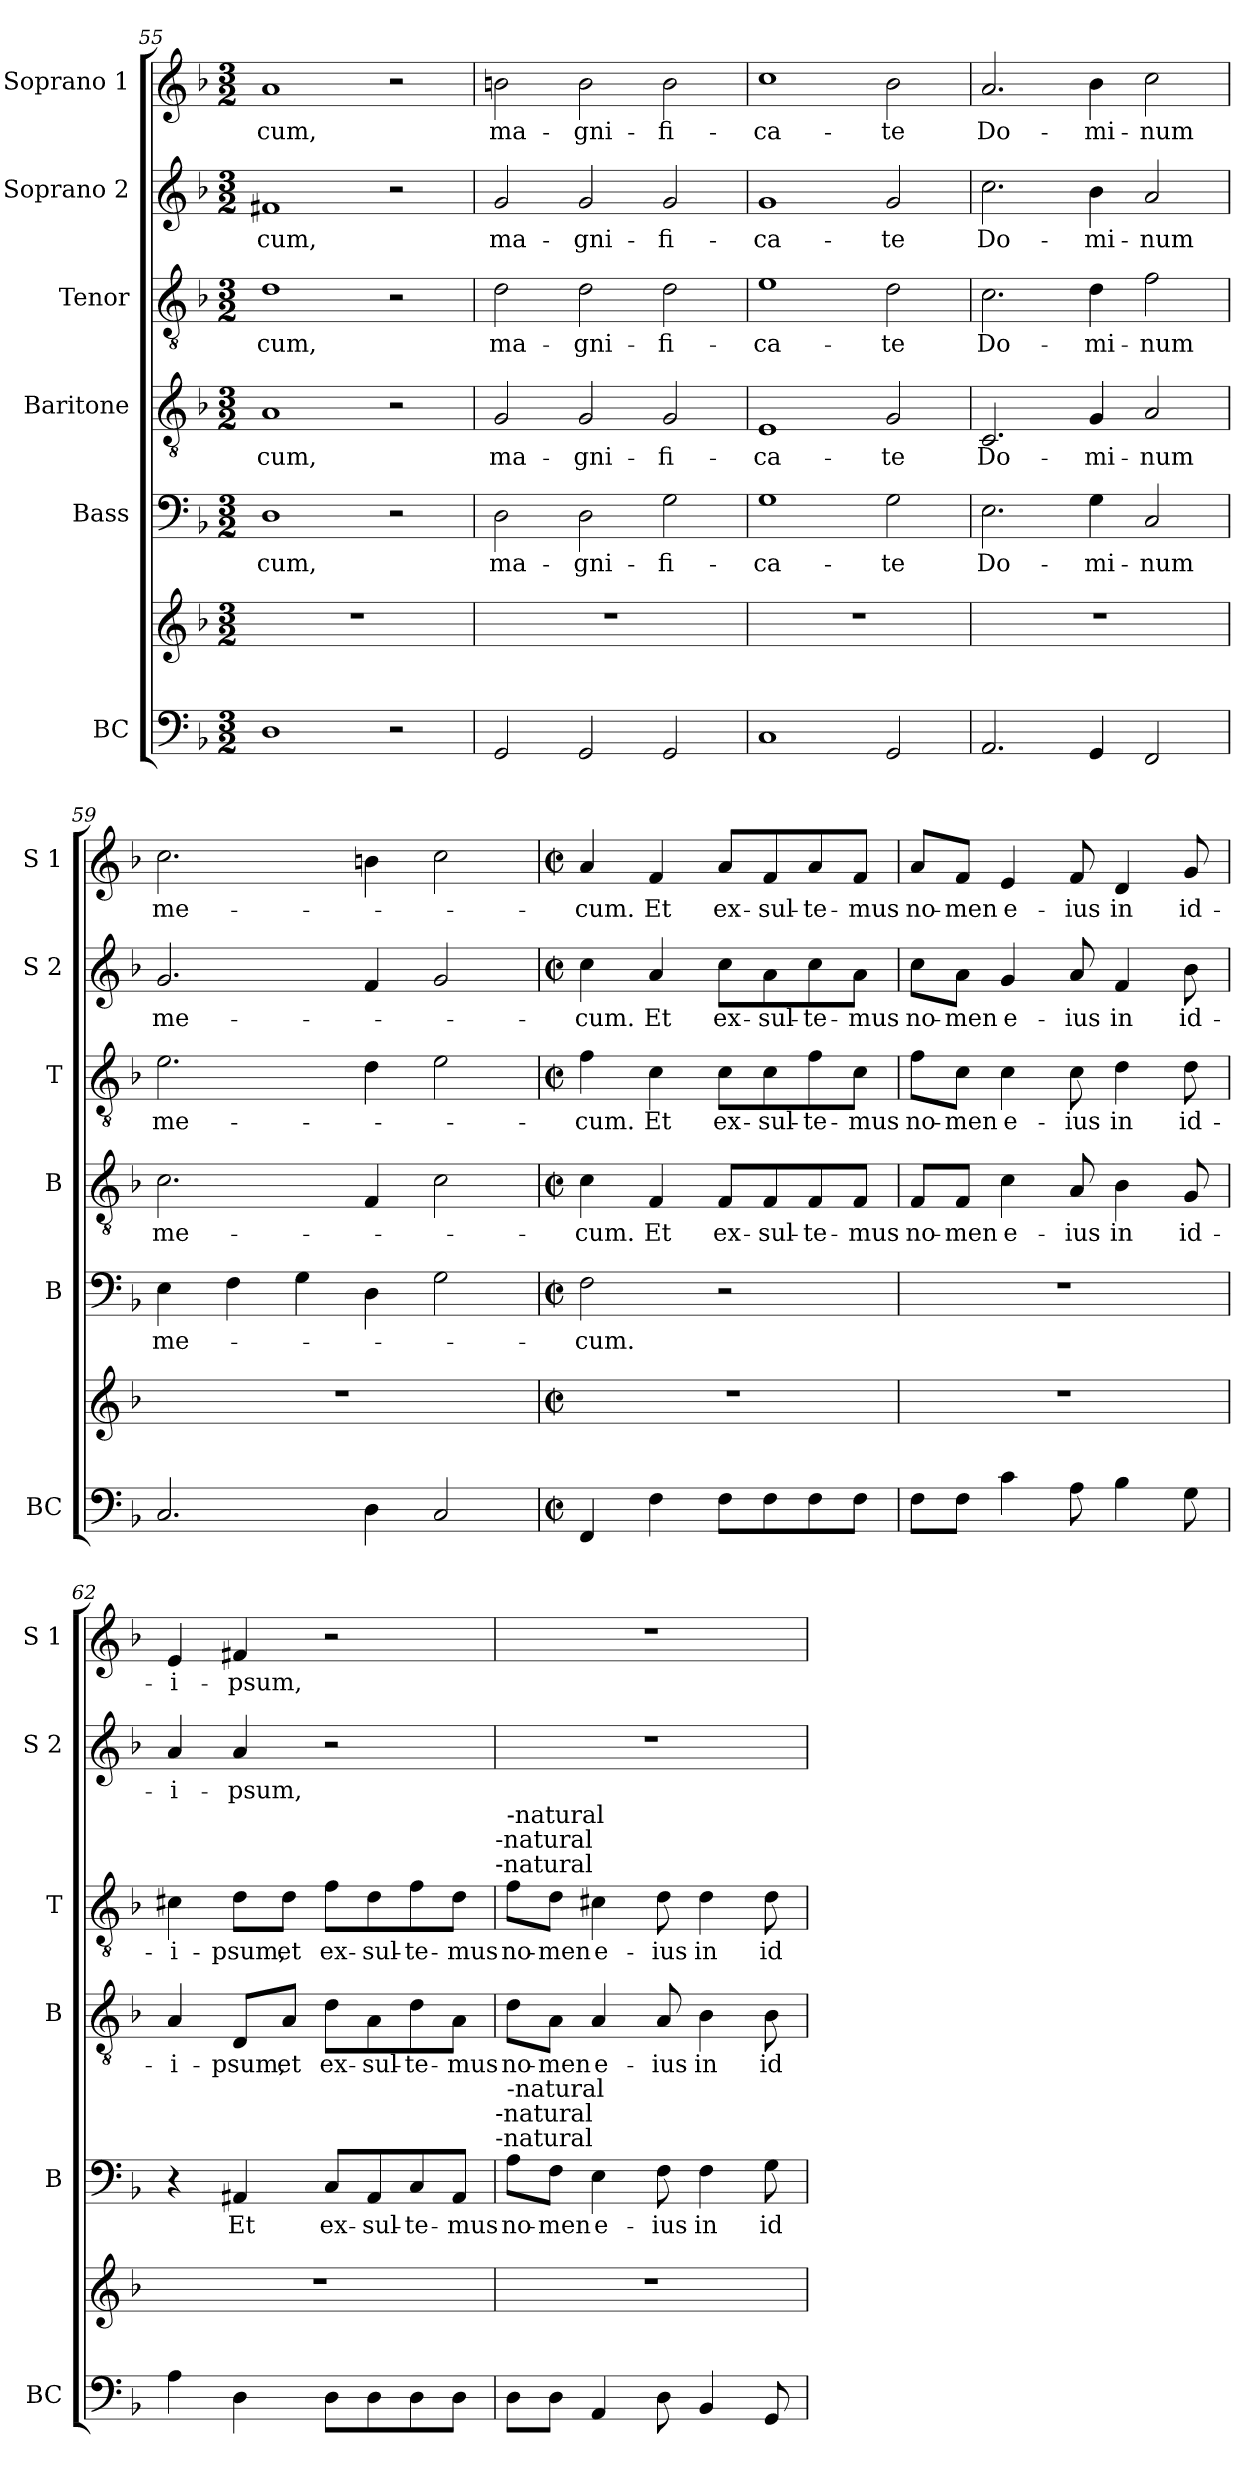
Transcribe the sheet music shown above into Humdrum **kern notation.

**kern	**kern	**kern	**text	**kern	**text	**kern	**text	**kern	**text	**kern	**text
*part6	*part6	*part5	*part5	*part4	*part4	*part3	*part3	*part2	*part2	*part1	*part1
*staff7	*staff6	*staff5	*staff5	*staff4	*staff4	*staff3	*staff3	*staff2	*staff2	*staff1	*staff1
*I"BC	*	*I"Bass	*	*I"Baritone	*	*I"Tenor	*	*I"Soprano 2	*	*I"Soprano 1	*
*I'BC	*	*I'B	*	*I'B	*	*I'T	*	*I'S 2	*	*I'S 1	*
*clefF4	*clefG2	*clefF4	*	*clefGv2	*	*clefGv2	*	*clefG2	*	*clefG2	*
*k[b-]	*k[b-]	*k[b-]	*	*k[b-]	*	*k[b-]	*	*k[b-]	*	*k[b-]	*
*F:	*F:	*F:	*	*F:	*	*F:	*	*F:	*	*F:	*
*M3/2	*M3/2	*M3/2	*	*M3/2	*	*M3/2	*	*M3/2	*	*M3/2	*
=55	=55	=55	=55	=55	=55	=55	=55	=55	=55	=55	=55
1D	1.r	1D	-cum,	1A	-cum,	1d	-cum,	1f#X	-cum,	1a	-cum,
2r	.	2r	.	2r	.	2r	.	2r	.	2r	.
=56	=56	=56	=56	=56	=56	=56	=56	=56	=56	=56	=56
2GG/	1.r	2D\	ma-	2G/	ma-	2d\	ma-	2g/	ma-	2bn\	ma-
2GG/	.	2D\	-gni-	2G/	-gni-	2d\	-gni-	2g/	-gni-	2b\	-gni-
2GG/	.	2G\	-fi-	2G/	-fi-	2d\	-fi-	2g/	-fi-	2b\	-fi-
=57	=57	=57	=57	=57	=57	=57	=57	=57	=57	=57	=57
1C	1.r	1G	-ca-	1E	-ca-	1e	-ca-	1g	-ca-	1cc	-ca-
2GG/	.	2G\	-te	2G/	-te	2d\	-te	2g/	-te	2b-\	-te
=58	=58	=58	=58	=58	=58	=58	=58	=58	=58	=58	=58
2.AA/	1.r	2.E\	Do-	2.C/	Do-	2.c\	Do-	2.cc\	Do-	2.a/	Do-
4GG/	.	4G\	-mi-	4G/	-mi-	4d\	-mi-	4b-\	-mi-	4b-\	-mi-
2FF/	.	2C/	-num	2A/	-num	2f\	-num	2a/	-num	2cc\	-num
!!LO:PB:g=z
=59	=59	=59	=59	=59	=59	=59	=59	=59	=59	=59	=59
2.C/	1.r	4E\	me-	2.c\	me-	2.e\	me-	2.g/	me-	2.cc\	me-
.	.	4F\	.	.	.	.	.	.	.	.	.
.	.	4G\	.	.	.	.	.	.	.	.	.
4D\	.	4D\	.	4F/	.	4d\	.	4f/	.	4bn\	.
2C/	.	2G\	.	2c\	.	2e\	.	2g/	.	2cc\	.
=60	=60	=60	=60	=60	=60	=60	=60	=60	=60	=60	=60
*M2/2	*M2/2	*M2/2	*	*M2/2	*	*M2/2	*	*M2/2	*	*M2/2	*
*met(c|)	*met(c|)	*met(c|)	*	*met(c|)	*	*met(c|)	*	*met(c|)	*	*met(c|)	*
4FF/	1r	2F\	-cum.	4c\	-cum.	4f\	-cum.	4cc\	-cum.	4a/	-cum.
4F\	.	.	.	4F/	Et	4c\	Et	4a/	Et	4f/	Et
8F\L	.	2r	.	8F/L	ex-	8c\L	ex-	8cc\L	ex-	8a/L	ex-
8F\	.	.	.	8F/	-sul-	8c\	-sul-	8a\	-sul-	8f/	-sul-
8F\	.	.	.	8F/	-te-	8f\	-te-	8cc\	-te-	8a/	-te-
8F\J	.	.	.	8F/J	-mus	8c\J	-mus	8a\J	-mus	8f/J	-mus
=61	=61	=61	=61	=61	=61	=61	=61	=61	=61	=61	=61
8F\L	1r	1r	.	8F/L	no-	8f\L	no-	8cc\L	no-	8a/L	no-
8F\J	.	.	.	8F/J	-men	8c\J	-men	8a\J	-men	8f/J	-men
4c\	.	.	.	4c\	e-	4c\	e-	4g/	e-	4e/	e-
8A\	.	.	.	8A/	-ius	8c\	-ius	8a/	-ius	8f/	-ius
4B-\	.	.	.	4B-\	in	4d\	in	4f/	in	4d/	in
8G\	.	.	.	8G/	id-	8d\	id-	8b-\	id-	8g/	id-
=62	=62	=62	=62	=62	=62	=62	=62	=62	=62	=62	=62
4A\	1r	4r	.	4A/	-i-	4c#X\	-i-	4a/	-i-	4e/	-i-
4D\	.	4AA#X/	Et	8D/L	-psum,	8d\L	-psum,	4a/	-psum,	4f#X/	-psum,
.	.	.	.	8A/J	et	8d\J	et	.	.	.	.
8D\L	.	8C/L	ex-	8d\L	ex-	8f\L	ex-	2r	.	2r	.
8D\	.	8AA#/	-sul-	8A\	-sul-	8d\	-sul-	.	.	.	.
8D\	.	8C/	-te-	8d\	-te-	8f\	-te-	.	.	.	.
8D\J	.	8AA#/J	-mus	8A\J	-mus	8d\J	-mus	.	.	.	.
!	!	!	!	!	!	!LO:TX:a:t=-natural	!	!	!	!	!
!	!	!	!	!	!	!LO:TX:a:t=-natural	!	!	!	!	!
!	!	!LO:TX:a:t=-natural	!	!	!	!	!	!	!	!	!
!	!	!LO:TX:a:t=-natural	!	!	!	!	!	!	!	!	!
!!LO:LB:g=z
=63	=63	=63	=63	=63	=63	=63	=63	=63	=63	=63	=63
!	!	!	!	!	!	!LO:TX:a:t=-natural	!	!	!	!	!
!	!	!LO:TX:a:t=-natural	!	!	!	!	!	!	!	!	!
8D\L	1r	8A\L	no-	8d\L	no-	8f\L	no-	1r	.	1r	.
8D\J	.	8F\J	-men	8A\J	-men	8d\J	-men	.	.	.	.
4AA/	.	4E\	e-	4A/	e-	4c#X\	e-	.	.	.	.
8D\	.	8F\	-ius	8A/	-ius	8d\	-ius	.	.	.	.
4BB-/	.	4F\	in	4B-\	in	4d\	in	.	.	.	.
8GG/	.	8G\	id-	8B-\	id-	8d\	id-	.	.	.	.
=	=	=	=	=	=	=	=	=	=	=	=
*-	*-	*-	*-	*-	*-	*-	*-	*-	*-	*-	*-
